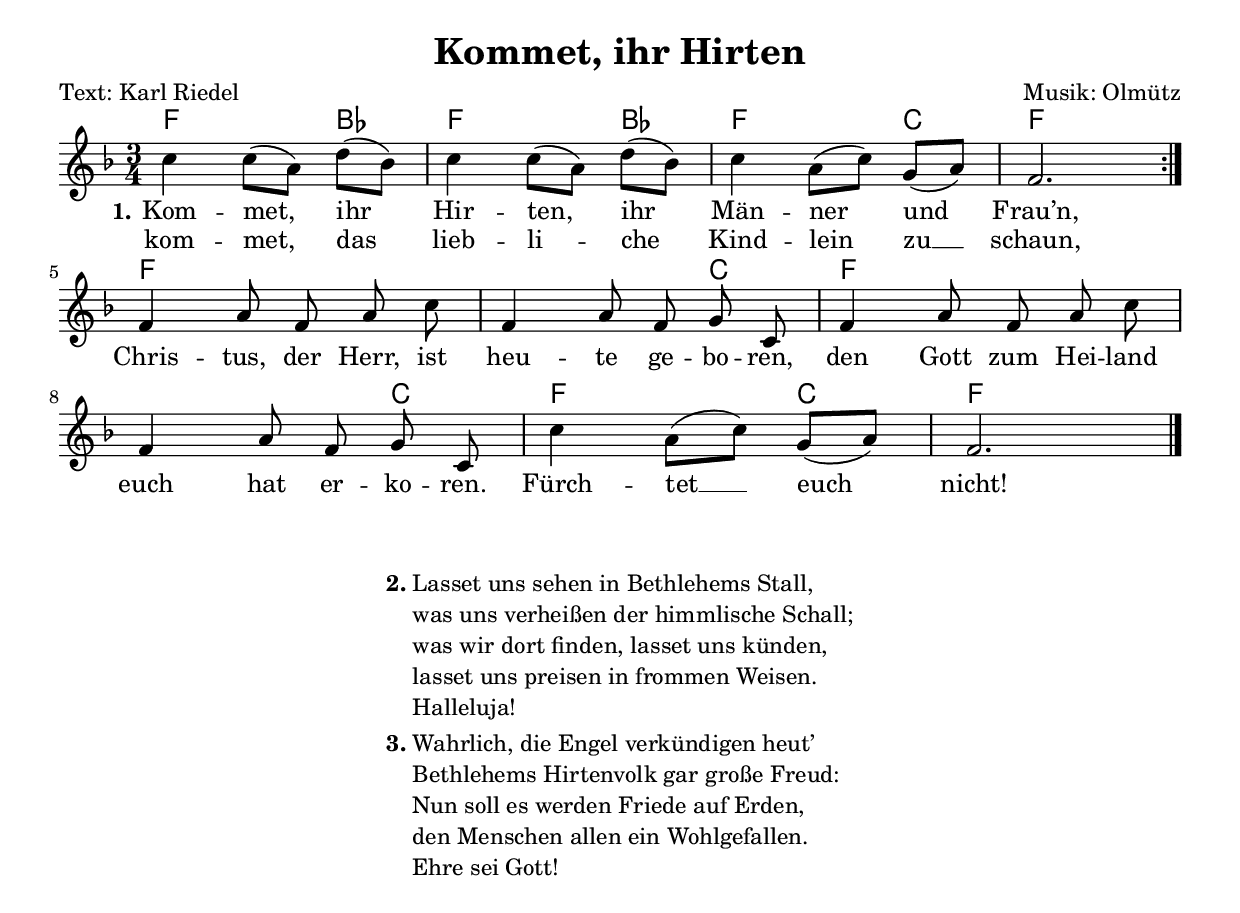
\version "2.12.3"

\include "default.ly"

\header {
  title = "Kommet, ihr Hirten"
  poet = "Text: Karl Riedel"
  composer = "Musik: Olmütz"
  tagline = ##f
  id = "dd34eb4379fae8a06855a57e640e447cec446471"
}



akkorde = \chordmode {
  f2 bes4 f2 bes4 f2 c4 f2. f1*5/4 c4 f1*5/4 c4 f2 c4 f2.
}
melodie = \relative c' {
  \clef treble
  \time 3/4
  \key f\major
  \autoBeamOff
  \repeat volta 2 {
    c'4 c8([ a)] d[( bes)] | c4 c8[( a)] d[( bes)] |
    c4 a8[( c)] g[( a)] | f2.
  }
  \break
  f4 a8 f a c | f,4 a8 f g c, |
  f4 a8 f a c | f,4 a8 f g c, |
  c'4 a8[( c)] g[( a)] | f2. \bar "|."
}
text = \lyricmode {
  \set stanza = "1."
  Kom -- met, ihr Hir -- ten, ihr Män -- ner und Frau’n,
  Chris -- tus, der Herr, ist heu -- te ge -- bo -- ren,
  den Gott zum Hei -- land euch hat er -- ko -- ren.
  Fürch -- tet __ euch nicht!
}
wdh = \lyricmode {
  kom -- met, das lieb -- li -- che Kind -- lein zu __ schaun,
}
\score {
  <<
    \new ChordNames { \akkorde }
    \new Voice = "Lied" { \melodie }
    \new Lyrics \lyricsto "Lied" { \text }
    \new Lyrics \lyricsto "Lied" { \wdh }
  >>
  \layout{}
  %\midi {\context {  \Score  tempoWholesPerMinute = #(ly:make-moment 110 4)  } }
}

\markup {
  \fill-line {
    \column {
      \hspace #0.1
      \line {
	\bold "2."
        \column {
          "Lasset uns sehen in Bethlehems Stall,"
	  "was uns verheißen der himmlische Schall;"
	  "was wir dort finden, lasset uns künden,"
	  "lasset uns preisen in frommen Weisen."
	  "Halleluja!"
	}
      }
      \hspace #0.1
      \line {
	\bold "3."
        \column {
          "Wahrlich, die Engel verkündigen heut’"
	  "Bethlehems Hirtenvolk gar große Freud:"
	  "Nun soll es werden Friede auf Erden,"
	  "den Menschen allen ein Wohlgefallen."
	  "Ehre sei Gott!"
        }
      }
    }
  }
}
